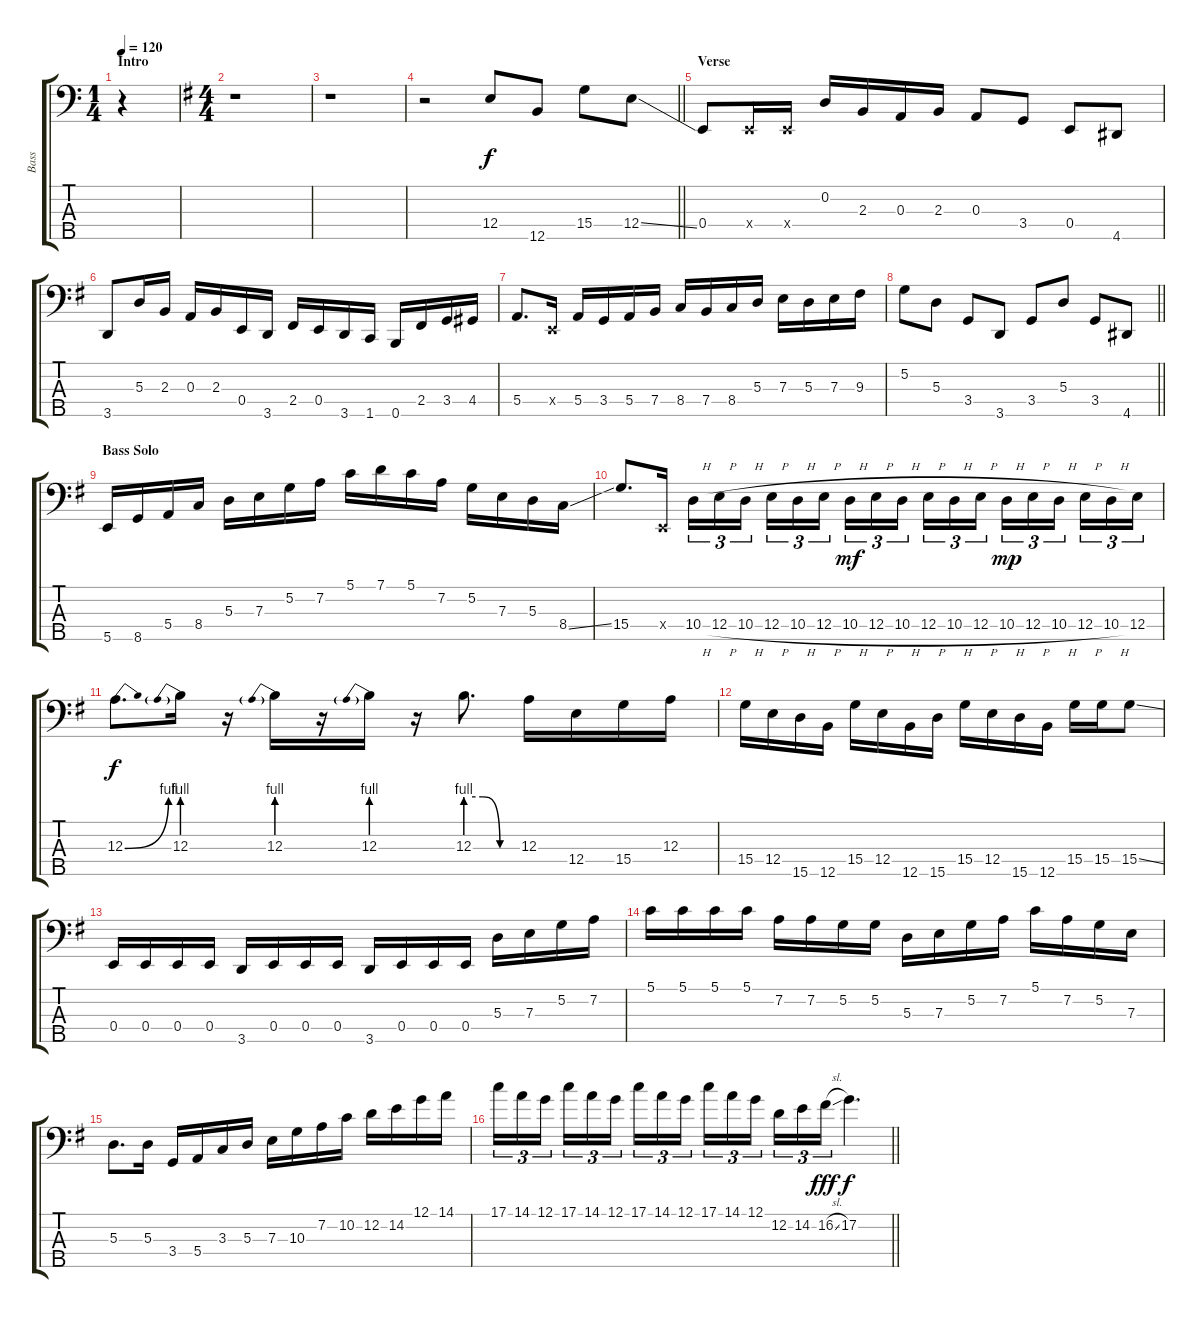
\track ("Bass" "Bass") {instrument slapbass1}
\staff {score tabs}
\tuning (G2 D2 A1 E1 B0) {hide}
\ts (1 4)
\section ("" "Intro")
\tempo 120
\clef f4
\ks c
r.4{dy f instrument slapbass1} |
\ts (4 4)
\ks g
r.1 |
r.1 |
\barLineRight lightlight
\ks eminor
r.2 12.4.8 12.5.8 15.4.8 12.4{ss}.8 |
\section ("" "Verse")
0.4.8 0.4{x}.16 0.4{x}.16 0.2.16 2.3.16 0.3.16 2.3.16 0.3.8 3.4.8 0.4.8 4.5.8 |
3.5.8 5.3.16 2.3.16 0.3.16 2.3.16 0.4.16 3.5.16 2.4.16 0.4.16 3.5.16 1.5.16 0.5.16 2.4.16 3.4.16 4.4.16 |
5.4.8{d} 0.4{x}.16 5.4.16 3.4.16 5.4.16 7.4.16 8.4.16 7.4.16 8.4.16 5.3.16 7.3.16 5.3.16 7.3.16 9.3.16 |
\barLineRight lightlight
5.2.8 5.3.8 3.4.8 3.5.8 3.4.8 5.3.8 3.4.8 4.5.8 |
\section ("" "Bass Solo")
5.5.16{volume 16} 8.5.16 5.4.16 8.4.16 5.3.16 7.3.16 5.2.16 7.2.16 5.1.16 7.1.16 5.1.16 7.2.16 5.2.16 7.3.16 5.3.16 8.4{ss}.16 |
15.4.8{d} 0.4{x}.16 10.4{h}.16{tu (3 2)} 12.4{h}.16{tu (3 2)} 10.4{h}.16{tu (3 2) beam splitsecondary} 12.4{h}.16{tu (3 2)} 10.4{h}.16{tu (3 2)} 12.4{h}.16{tu (3 2)} 10.4{h}.16{tu (3 2) dy mf} 12.4{h}.16{tu (3 2)} 10.4{h}.16{tu (3 2) beam splitsecondary} 12.4{h}.16{tu (3 2)} 10.4{h}.16{tu (3 2)} 12.4{h}.16{tu (3 2)} 10.4{h}.16{tu (3 2) dy mp} 12.4{h}.16{tu (3 2)} 10.4{h}.16{tu (3 2) beam splitsecondary} 12.4{h}.16{tu (3 2)} 10.4{h}.16{tu (3 2)} 12.4.16{tu (3 2)} |
12.3{be (bend 0 0 60 4)}.8{d dy f} 12.3{be (prebend 0 4 60 4)}.16 r.16 12.3{be (prebend 0 4 60 4)}.16 r.16 12.3{be (prebend 0 4 60 4)}.16 r.16 12.3{be (custom 0 4 20 4 40 0 60 0)}.8{d} 12.3.16 12.4.16 15.4.16 12.3.16 |
15.4.16 12.4.16 15.5.16 12.5.16 15.4.16 12.4.16 12.5.16 15.5.16 15.4.16 12.4.16 15.5.16 12.5.16 15.4.16 15.4.16 15.4{ss}.8 |
0.4.16 0.4.16 0.4.16 0.4.16 3.5.16 0.4.16 0.4.16 0.4.16 3.5.16 0.4.16 0.4.16 0.4.16 5.3.16 7.3.16 5.2.16 7.2.16 |
5.1.16 5.1.16 5.1.16 5.1.16 7.2.16 7.2.16 5.2.16 5.2.16 5.3.16 7.3.16 5.2.16 7.2.16 5.1.16 7.2.16 5.2.16 7.3.16 |
5.3.8{d} 5.3.16 3.4.16 5.4.16 3.3.16 5.3.16 7.3.16 10.3.16 7.2.16 10.2.16 12.2.16 14.2.16 12.1.16 14.1.16 |
\barLineRight lightlight
17.1.16{tu (3 2)} 14.1.16{tu (3 2)} 12.1.16{tu (3 2) beam splitsecondary} 17.1.16{tu (3 2)} 14.1.16{tu (3 2)} 12.1.16{tu (3 2)} 17.1.16{tu (3 2)} 14.1.16{tu (3 2)} 12.1.16{tu (3 2) beam splitsecondary} 17.1.16{tu (3 2)} 14.1.16{tu (3 2)} 12.1.16{tu (3 2)} 12.2.16{tu (3 2)} 14.2.16{tu (3 2)} 16.2{sl}.16{tu (3 2) dy fff} 17.2.4{d dy f}
